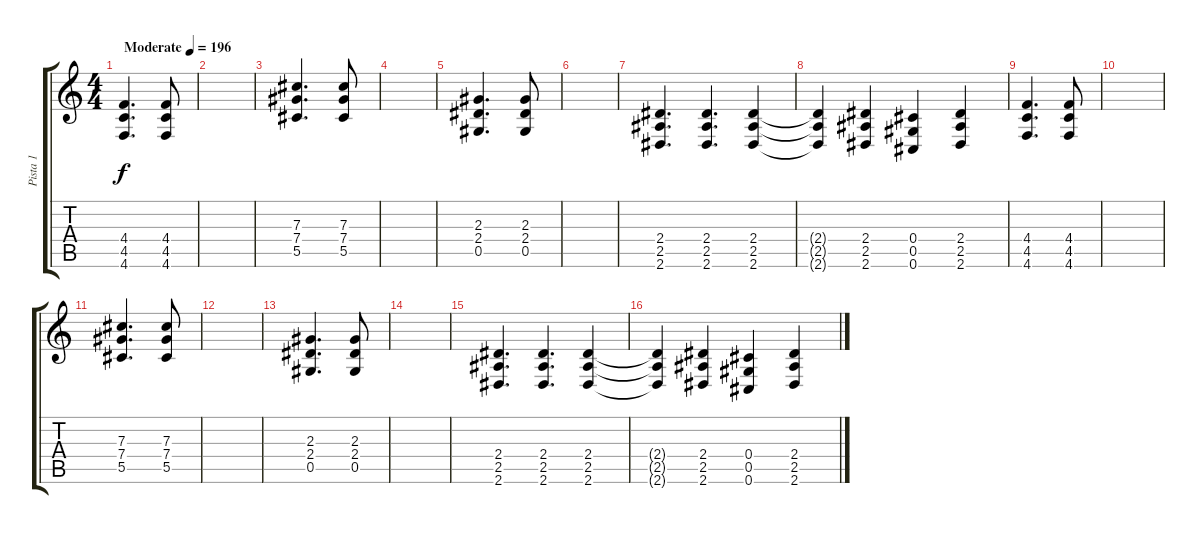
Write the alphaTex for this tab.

\track ("Pista 1" "Pista 1") {instrument overdrivenguitar}
\staff {score tabs}
\tuning (Eb4 Bb3 Gb3 Db3 Ab2 Db2) {hide}
\ts (4 4)
\tempo (196 "Moderate")
\clef g2
\ks c
(4.4 4.5 4.6).4{d dy f instrument overdrivenguitar} (4.4 4.5 4.6).8 |
|
(7.3 7.4 5.5).4{d} (7.3 7.4 5.5).8 |
|
(2.3 2.4 0.5).4{d} (2.3 2.4 0.5).8 |
|
(2.4 2.5 2.6).4{d} (2.4 2.5 2.6).4{d} (2.4 2.5 2.6).4 |
(2.4{t} 2.5{t} 2.6{t}).4 (2.4 2.5 2.6).4 (0.4 0.5 0.6).4 (2.4 2.5 2.6).4 |
(4.4 4.5 4.6).4{d} (4.4 4.5 4.6).8 |
|
(7.3 7.4 5.5).4{d} (7.3 7.4 5.5).8 |
|
(2.3 2.4 0.5).4{d} (2.3 2.4 0.5).8 |
|
(2.4 2.5 2.6).4{d} (2.4 2.5 2.6).4{d} (2.4 2.5 2.6).4 |
(2.4{t} 2.5{t} 2.6{t}).4 (2.4 2.5 2.6).4 (0.4 0.5 0.6).4 (2.4 2.5 2.6).4
